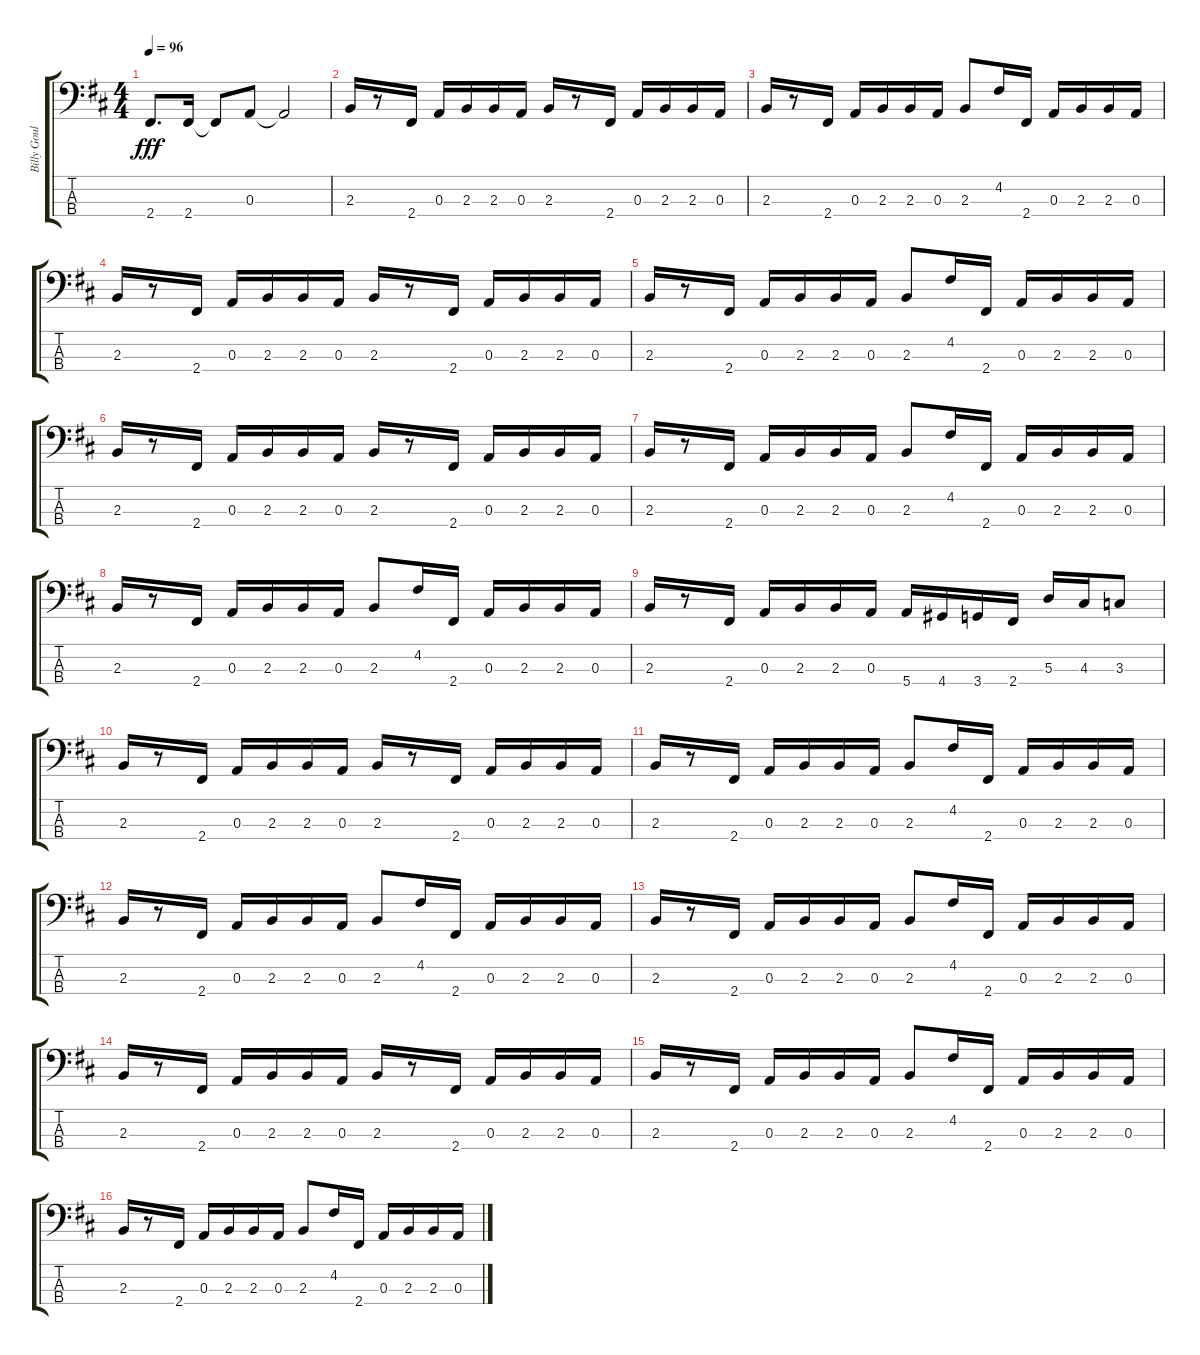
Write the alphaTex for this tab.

\track ("Billy Gould" "Billy Goul") {instrument electricbasspick}
\staff {score tabs}
\tuning (G2 D2 A1 E1) {hide}
\ts (4 4)
\tempo 96
\clef f4
\ks d
2.4.8{d dy fff} 2.4.16 2.4{t}.8 0.3.8 0.3{t}.2 |
2.3.16 r.8 2.4.16 0.3.16 2.3.16 2.3.16 0.3.16 2.3.16 r.8 2.4.16 0.3.16 2.3.16 2.3.16 0.3.16 |
2.3.16 r.8 2.4.16 0.3.16 2.3.16 2.3.16 0.3.16 2.3.8 4.2.16 2.4.16 0.3.16 2.3.16 2.3.16 0.3.16 |
2.3.16 r.8 2.4.16 0.3.16 2.3.16 2.3.16 0.3.16 2.3.16 r.8 2.4.16 0.3.16 2.3.16 2.3.16 0.3.16 |
2.3.16 r.8 2.4.16 0.3.16 2.3.16 2.3.16 0.3.16 2.3.8 4.2.16 2.4.16 0.3.16 2.3.16 2.3.16 0.3.16 |
2.3.16 r.8 2.4.16 0.3.16 2.3.16 2.3.16 0.3.16 2.3.16 r.8 2.4.16 0.3.16 2.3.16 2.3.16 0.3.16 |
2.3.16 r.8 2.4.16 0.3.16 2.3.16 2.3.16 0.3.16 2.3.8 4.2.16 2.4.16 0.3.16 2.3.16 2.3.16 0.3.16 |
2.3.16 r.8 2.4.16 0.3.16 2.3.16 2.3.16 0.3.16 2.3.8 4.2.16 2.4.16 0.3.16 2.3.16 2.3.16 0.3.16 |
2.3.16 r.8 2.4.16 0.3.16 2.3.16 2.3.16 0.3.16 5.4.16 4.4.16 3.4.16 2.4.16 5.3.16 4.3.16 3.3.8 |
2.3.16 r.8 2.4.16 0.3.16 2.3.16 2.3.16 0.3.16 2.3.16 r.8 2.4.16 0.3.16 2.3.16 2.3.16 0.3.16 |
2.3.16 r.8 2.4.16 0.3.16 2.3.16 2.3.16 0.3.16 2.3.8 4.2.16 2.4.16 0.3.16 2.3.16 2.3.16 0.3.16 |
2.3.16 r.8 2.4.16 0.3.16 2.3.16 2.3.16 0.3.16 2.3.8 4.2.16 2.4.16 0.3.16 2.3.16 2.3.16 0.3.16 |
2.3.16 r.8 2.4.16 0.3.16 2.3.16 2.3.16 0.3.16 2.3.8 4.2.16 2.4.16 0.3.16 2.3.16 2.3.16 0.3.16 |
2.3.16 r.8 2.4.16 0.3.16 2.3.16 2.3.16 0.3.16 2.3.16 r.8 2.4.16 0.3.16 2.3.16 2.3.16 0.3.16 |
2.3.16 r.8 2.4.16 0.3.16 2.3.16 2.3.16 0.3.16 2.3.8 4.2.16 2.4.16 0.3.16 2.3.16 2.3.16 0.3.16 |
2.3.16 r.8 2.4.16 0.3.16 2.3.16 2.3.16 0.3.16 2.3.8 4.2.16 2.4.16 0.3.16 2.3.16 2.3.16 0.3.16
